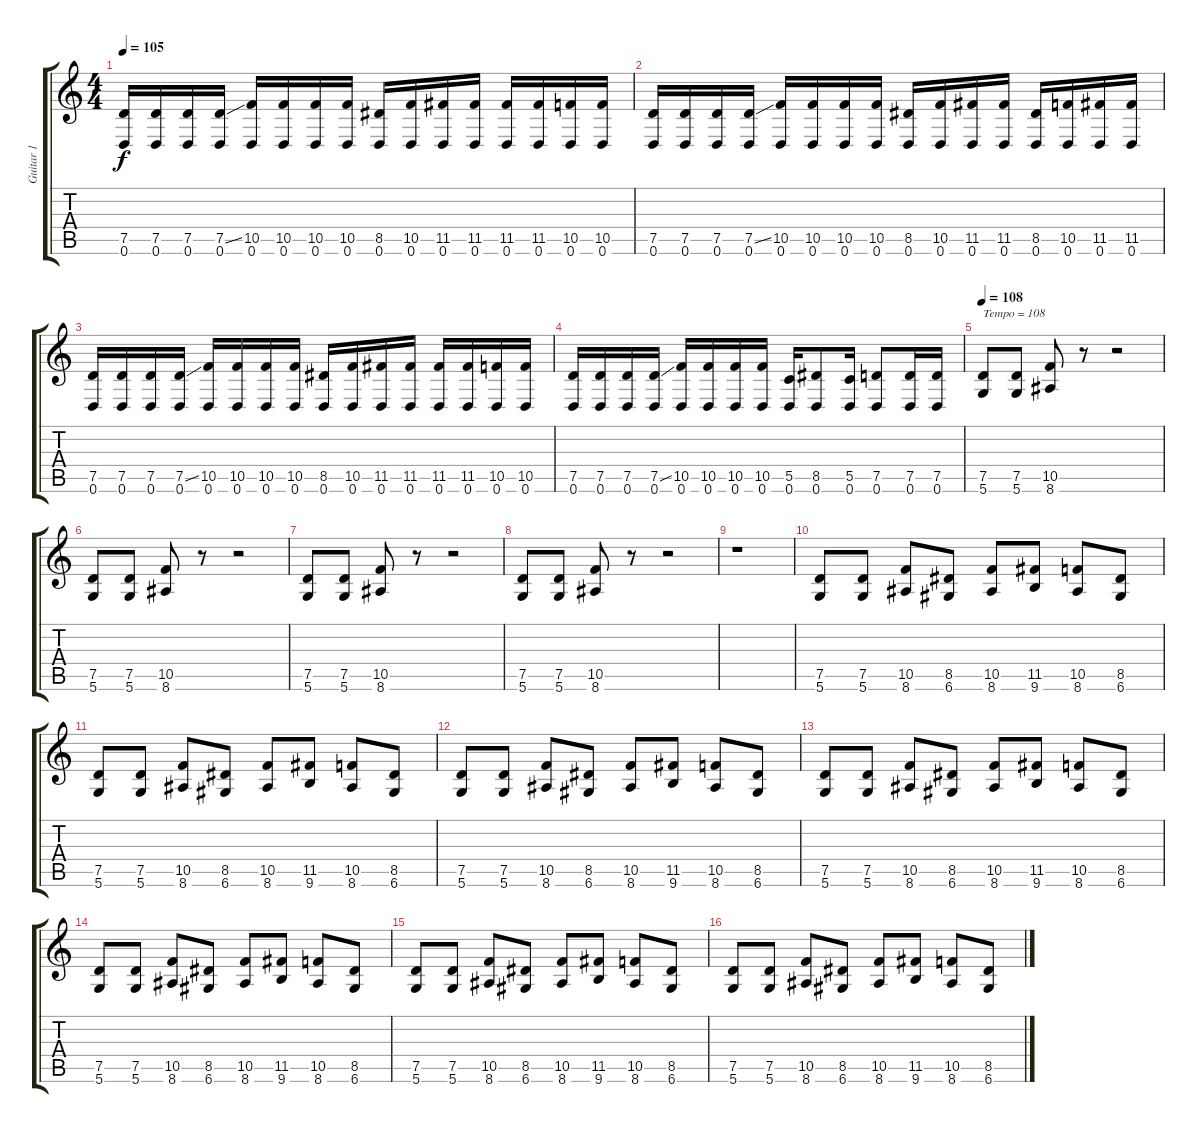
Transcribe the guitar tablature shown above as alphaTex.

\track ("Guitar 1" "Guitar 1") {instrument overdrivenguitar}
\staff {score tabs}
\tuning (D4 A3 F3 C3 G2 D2) {hide}
\ts (4 4)
\section ("" "")
\tempo 105
\clef g2
\ks c
(7.5 0.6).16{dy f} (7.5 0.6).16 (7.5 0.6).16 (7.5{ss} 0.6).16 (10.5 0.6).16 (10.5 0.6).16 (10.5 0.6).16 (10.5 0.6).16 (8.5 0.6).16 (10.5 0.6).16 (11.5 0.6).16 (11.5 0.6).16 (11.5 0.6).16 (11.5 0.6).16 (10.5 0.6).16 (10.5 0.6).16 |
(7.5 0.6).16 (7.5 0.6).16 (7.5 0.6).16 (7.5{ss} 0.6).16 (10.5 0.6).16 (10.5 0.6).16 (10.5 0.6).16 (10.5 0.6).16 (8.5 0.6).16 (10.5 0.6).16 (11.5 0.6).16 (11.5 0.6).16 (8.5 0.6).16 (10.5 0.6).16 (11.5 0.6).16 (11.5 0.6).16 |
(7.5 0.6).16 (7.5 0.6).16 (7.5 0.6).16 (7.5{ss} 0.6).16 (10.5 0.6).16 (10.5 0.6).16 (10.5 0.6).16 (10.5 0.6).16 (8.5 0.6).16 (10.5 0.6).16 (11.5 0.6).16 (11.5 0.6).16 (11.5 0.6).16 (11.5 0.6).16 (10.5 0.6).16 (10.5 0.6).16 |
(7.5 0.6).16 (7.5 0.6).16 (7.5 0.6).16 (7.5{ss} 0.6).16 (10.5 0.6).16 (10.5 0.6).16 (10.5 0.6).16 (10.5 0.6).16 (5.5 0.6).16 (8.5 0.6).8 (5.5 0.6).16 (7.5 0.6).8 (7.5 0.6).16 (7.5 0.6).16 |
\section ("" "")
\tempo 108
(7.5 5.6).8{txt "Tempo = 108"} (7.5 5.6).8 (10.5 8.6).8 r.8 r.2 |
(7.5 5.6).8 (7.5 5.6).8 (10.5 8.6).8 r.8 r.2 |
(7.5 5.6).8 (7.5 5.6).8 (10.5 8.6).8 r.8 r.2 |
(7.5 5.6).8 (7.5 5.6).8 (10.5 8.6).8 r.8 r.2 |
r.1 |
\section ("" "")
(7.5 5.6).8 (7.5 5.6).8 (10.5 8.6).8 (8.5 6.6).8 (10.5 8.6).8 (11.5 9.6).8 (10.5 8.6).8 (8.5 6.6).8 |
(7.5 5.6).8 (7.5 5.6).8 (10.5 8.6).8 (8.5 6.6).8 (10.5 8.6).8 (11.5 9.6).8 (10.5 8.6).8 (8.5 6.6).8 |
(7.5 5.6).8 (7.5 5.6).8 (10.5 8.6).8 (8.5 6.6).8 (10.5 8.6).8 (11.5 9.6).8 (10.5 8.6).8 (8.5 6.6).8 |
(7.5 5.6).8 (7.5 5.6).8 (10.5 8.6).8 (8.5 6.6).8 (10.5 8.6).8 (11.5 9.6).8 (10.5 8.6).8 (8.5 6.6).8 |
(7.5 5.6).8 (7.5 5.6).8 (10.5 8.6).8 (8.5 6.6).8 (10.5 8.6).8 (11.5 9.6).8 (10.5 8.6).8 (8.5 6.6).8 |
(7.5 5.6).8 (7.5 5.6).8 (10.5 8.6).8 (8.5 6.6).8 (10.5 8.6).8 (11.5 9.6).8 (10.5 8.6).8 (8.5 6.6).8 |
(7.5 5.6).8 (7.5 5.6).8 (10.5 8.6).8 (8.5 6.6).8 (10.5 8.6).8 (11.5 9.6).8 (10.5 8.6).8 (8.5 6.6).8
